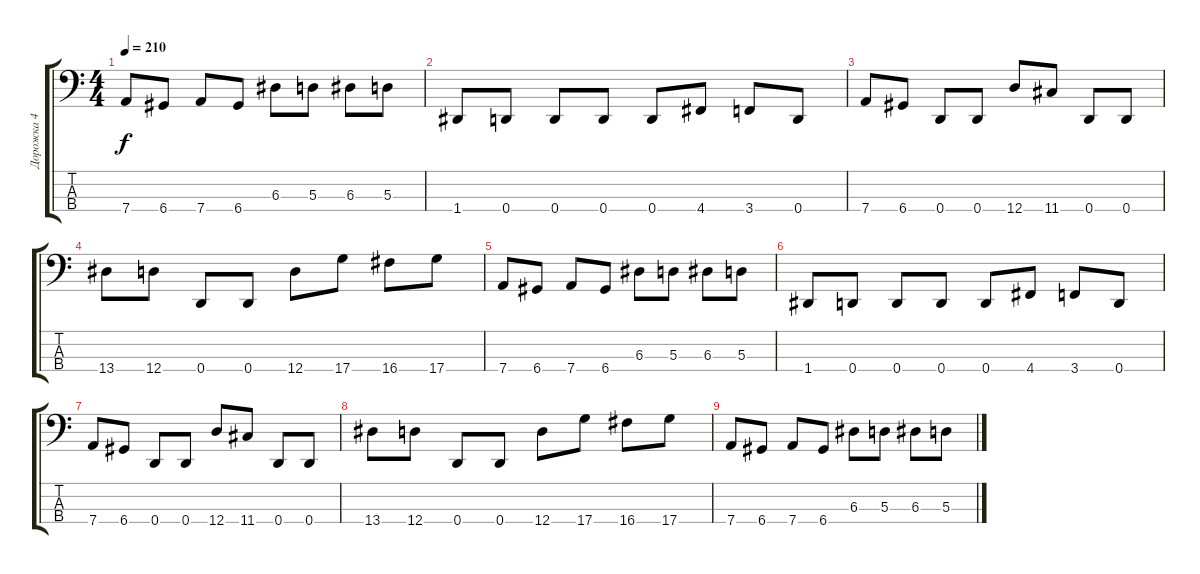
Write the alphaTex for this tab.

\track ("Дорожка 4" "Дорожка 4") {instrument electricbassfinger}
\staff {score tabs}
\tuning (G2 D2 A1 D1) {hide}
\ts (4 4)
\tempo 210
\clef f4
\ks c
7.4.8{dy f} 6.4.8 7.4.8 6.4.8 6.3.8 5.3.8 6.3.8 5.3.8 |
1.4.8 0.4.8 0.4.8 0.4.8 0.4.8 4.4.8 3.4.8 0.4.8 |
7.4.8 6.4.8 0.4.8 0.4.8 12.4.8 11.4.8 0.4.8 0.4.8 |
13.4.8 12.4.8 0.4.8 0.4.8 12.4.8 17.4.8 16.4.8 17.4.8 |
7.4.8 6.4.8 7.4.8 6.4.8 6.3.8 5.3.8 6.3.8 5.3.8 |
1.4.8 0.4.8 0.4.8 0.4.8 0.4.8 4.4.8 3.4.8 0.4.8 |
7.4.8 6.4.8 0.4.8 0.4.8 12.4.8 11.4.8 0.4.8 0.4.8 |
13.4.8 12.4.8 0.4.8 0.4.8 12.4.8 17.4.8 16.4.8 17.4.8 |
7.4.8 6.4.8 7.4.8 6.4.8 6.3.8 5.3.8 6.3.8 5.3.8
